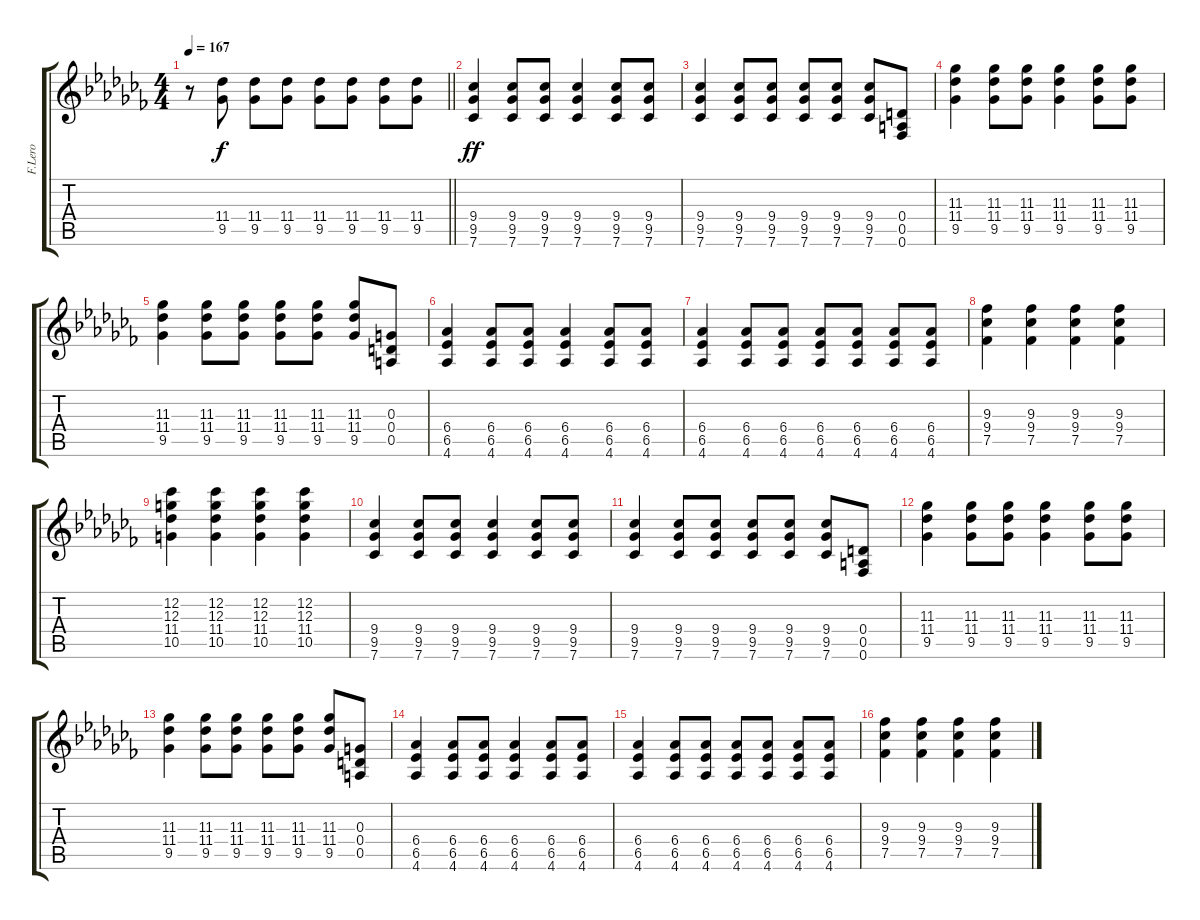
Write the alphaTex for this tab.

\track ("F.Lero" "F.Lero") {instrument distortionguitar}
\staff {score tabs}
\tuning (E4 B3 G3 D3 A2 E2) {hide}
\ts (4 4)
\tempo 167
\clef g2
\barLineRight lightlight
\ks abminor
r.8{dy f} (11.4 9.5).8 (11.4 9.5).8 (11.4 9.5).8 (11.4 9.5).8 (11.4 9.5).8 (11.4 9.5).8 (11.4 9.5).8 |
(9.4 9.5 7.6).4{dy ff} (9.4 9.5 7.6).8 (9.4 9.5 7.6).8 (9.4 9.5 7.6).4 (9.4 9.5 7.6).8 (9.4 9.5 7.6).8 |
(9.4 9.5 7.6).4 (9.4 9.5 7.6).8 (9.4 9.5 7.6).8 (9.4 9.5 7.6).8 (9.4 9.5 7.6).8 (9.4 9.5 7.6).8 (0.4 0.5 0.6).8 |
(11.3 11.4 9.5).4 (11.3 11.4 9.5).8 (11.3 11.4 9.5).8 (11.3 11.4 9.5).4 (11.3 11.4 9.5).8 (11.3 11.4 9.5).8 |
(11.3 11.4 9.5).4 (11.3 11.4 9.5).8 (11.3 11.4 9.5).8 (11.3 11.4 9.5).8 (11.3 11.4 9.5).8 (11.3 11.4 9.5).8 (0.3 0.4 0.5).8 |
(6.4 6.5 4.6).4 (6.4 6.5 4.6).8 (6.4 6.5 4.6).8 (6.4 6.5 4.6).4 (6.4 6.5 4.6).8 (6.4 6.5 4.6).8 |
(6.4 6.5 4.6).4 (6.4 6.5 4.6).8 (6.4 6.5 4.6).8 (6.4 6.5 4.6).8 (6.4 6.5 4.6).8 (6.4 6.5 4.6).8 (6.4 6.5 4.6).8 |
(9.3 9.4 7.5).4 (9.3 9.4 7.5).4 (9.3 9.4 7.5).4 (9.3 9.4 7.5).4 |
(12.2 12.3 11.4 10.5).4 (12.2 12.3 11.4 10.5).4 (12.2 12.3 11.4 10.5).4 (12.2 12.3 11.4 10.5).4 |
(9.4 9.5 7.6).4 (9.4 9.5 7.6).8 (9.4 9.5 7.6).8 (9.4 9.5 7.6).4 (9.4 9.5 7.6).8 (9.4 9.5 7.6).8 |
(9.4 9.5 7.6).4 (9.4 9.5 7.6).8 (9.4 9.5 7.6).8 (9.4 9.5 7.6).8 (9.4 9.5 7.6).8 (9.4 9.5 7.6).8 (0.4 0.5 0.6).8 |
(11.3 11.4 9.5).4 (11.3 11.4 9.5).8 (11.3 11.4 9.5).8 (11.3 11.4 9.5).4 (11.3 11.4 9.5).8 (11.3 11.4 9.5).8 |
(11.3 11.4 9.5).4 (11.3 11.4 9.5).8 (11.3 11.4 9.5).8 (11.3 11.4 9.5).8 (11.3 11.4 9.5).8 (11.3 11.4 9.5).8 (0.3 0.4 0.5).8 |
(6.4 6.5 4.6).4 (6.4 6.5 4.6).8 (6.4 6.5 4.6).8 (6.4 6.5 4.6).4 (6.4 6.5 4.6).8 (6.4 6.5 4.6).8 |
(6.4 6.5 4.6).4 (6.4 6.5 4.6).8 (6.4 6.5 4.6).8 (6.4 6.5 4.6).8 (6.4 6.5 4.6).8 (6.4 6.5 4.6).8 (6.4 6.5 4.6).8 |
(9.3 9.4 7.5).4 (9.3 9.4 7.5).4 (9.3 9.4 7.5).4 (9.3 9.4 7.5).4
